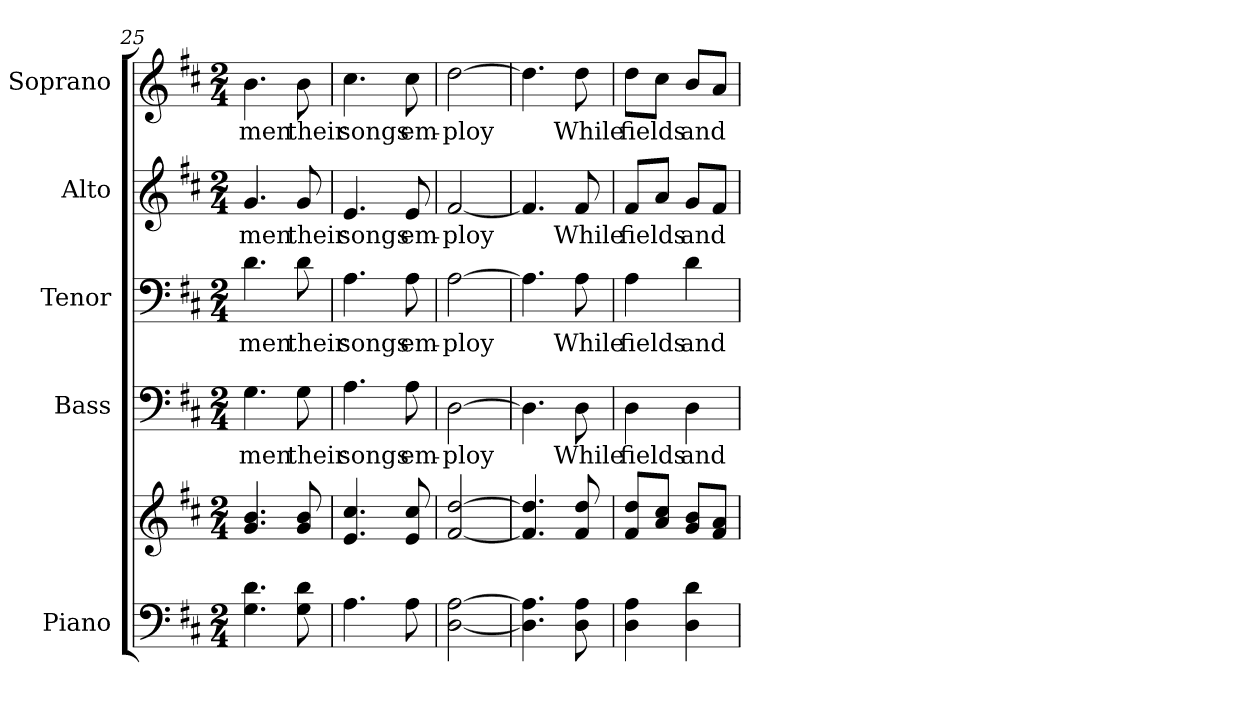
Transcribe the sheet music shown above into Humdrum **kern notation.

**kern	**kern	**kern	**text	**kern	**text	**kern	**text	**kern	**text
*part5	*part5	*part4	*part4	*part3	*part3	*part2	*part2	*part1	*part1
*staff6	*staff5	*staff4	*staff4	*staff3	*staff3	*staff2	*staff2	*staff1	*staff1
*I"Piano	*	*I"Bass	*	*I"Tenor	*	*I"Alto	*	*I"Soprano	*
*I'Pno.	*	*I'B.	*	*I'T.	*	*I'A.	*	*I'S.	*
*clefF4	*clefG2	*clefF4	*	*clefF4	*	*clefG2	*	*clefG2	*
*k[f#c#]	*k[f#c#]	*k[f#c#]	*	*k[f#c#]	*	*k[f#c#]	*	*k[f#c#]	*
*D:	*D:	*D:	*	*D:	*	*D:	*	*D:	*
*M2/4	*M2/4	*M2/4	*	*M2/4	*	*M2/4	*	*M2/4	*
=25	=25	=25	=25	=25	=25	=25	=25	=25	=25
!	!	!	!LO:LY:b:color=#000000	!	!	!	!	!	!
!	!	!	!	!	!LO:LY:b:color=#000000	!	!	!	!
!	!	!	!	!	!	!	!LO:LY:b:color=#000000	!	!
!	!	!	!	!	!	!	!	!	!LO:LY:b:color=#000000
4.Gi\ 4.di	4.gi/ 4.bi	4.Gi\	men	4.di\	men	4.gi/	men	4.bi\	men
!	!	!	!LO:LY:b:color=#000000	!	!	!	!	!	!
!	!	!	!	!	!LO:LY:b:color=#000000	!	!	!	!
!	!	!	!	!	!	!	!LO:LY:b:color=#000000	!	!
!	!	!	!	!	!	!	!	!	!LO:LY:b:color=#000000
8Gi\ 8di	8gi/ 8bi	8Gi\	their	8di\	their	8gi/	their	8bi\	their
=26	=26	=26	=26	=26	=26	=26	=26	=26	=26
!	!	!	!LO:LY:b:color=#000000	!	!	!	!	!	!
!	!	!	!	!	!LO:LY:b:color=#000000	!	!	!	!
!	!	!	!	!	!	!	!LO:LY:b:color=#000000	!	!
!	!	!	!	!	!	!	!	!	!LO:LY:b:color=#000000
4.Ai\	4.ei/ 4.cc#i	4.Ai\	songs	4.Ai\	songs	4.ei/	songs	4.cc#i\	songs
!	!	!	!LO:LY:b:color=#000000	!	!	!	!	!	!
!	!	!	!	!	!LO:LY:b:color=#000000	!	!	!	!
!	!	!	!	!	!	!	!LO:LY:b:color=#000000	!	!
!	!	!	!	!	!	!	!	!	!LO:LY:b:color=#000000
8Ai\	8ei/ 8cc#i	8Ai\	em-	8Ai\	em-	8ei/	em-	8cc#i\	em-
!!LO:PB:g=z
=27	=27	=27	=27	=27	=27	=27	=27	=27	=27
!	!	!	!LO:LY:b:color=#000000	!	!	!	!	!	!
!	!	!	!	!	!LO:LY:b:color=#000000	!	!	!	!
!	!	!	!	!	!	!	!LO:LY:b:color=#000000	!	!
!	!	!	!	!	!	!	!	!	!LO:LY:b:color=#000000
[<2Di\ [>2Ai	[<2f#i/ [>2ddi	[>2Di\	-ploy	[>2Ai\	-ploy	[<2f#i/	-ploy	[>2ddi\	-ploy
=28	=28	=28	=28	=28	=28	=28	=28	=28	=28
4.Di\] 4.Ai]	4.f#i/] 4.ddi]	4.Di\]	.	4.Ai\]	.	4.f#i/]	.	4.ddi\]	.
!	!	!	!LO:LY:b:color=#000000	!	!	!	!	!	!
!	!	!	!	!	!LO:LY:b:color=#000000	!	!	!	!
!	!	!	!	!	!	!	!LO:LY:b:color=#000000	!	!
!	!	!	!	!	!	!	!	!	!LO:LY:b:color=#000000
8Di\ 8Ai	8f#i/ 8ddi	8Di\	While	8Ai\	While	8f#i/	While	8ddi\	While
=29	=29	=29	=29	=29	=29	=29	=29	=29	=29
!	!	!	!LO:LY:b:color=#000000	!	!	!	!	!	!
!	!	!	!	!	!LO:LY:b:color=#000000	!	!	!	!
!	!	!	!	!	!	!	!LO:LY:b:color=#000000	!	!
!	!	!	!	!	!	!	!	!	!LO:LY:b:color=#000000
4Di\ 4Ai	8f#i/ 8ddiL	4Di\	fields	4Ai\	fields	8f#i/L	fields	8ddi\L	fields
.	8ai/ 8cc#iJ	.	.	.	.	8ai/J	.	8cc#i\J	.
!	!	!	!LO:LY:b:color=#000000	!	!	!	!	!	!
!	!	!	!	!	!LO:LY:b:color=#000000	!	!	!	!
!	!	!	!	!	!	!	!LO:LY:b:color=#000000	!	!
!	!	!	!	!	!	!	!	!	!LO:LY:b:color=#000000
4Di\ 4di	8gi/ 8biL	4Di\	and	4di\	and	8gi/L	and	8bi/L	and
.	8f#i/ 8aiJ	.	.	.	.	8f#i/J	.	8ai/J	.
=	=	=	=	=	=	=	=	=	=
*-	*-	*-	*-	*-	*-	*-	*-	*-	*-
